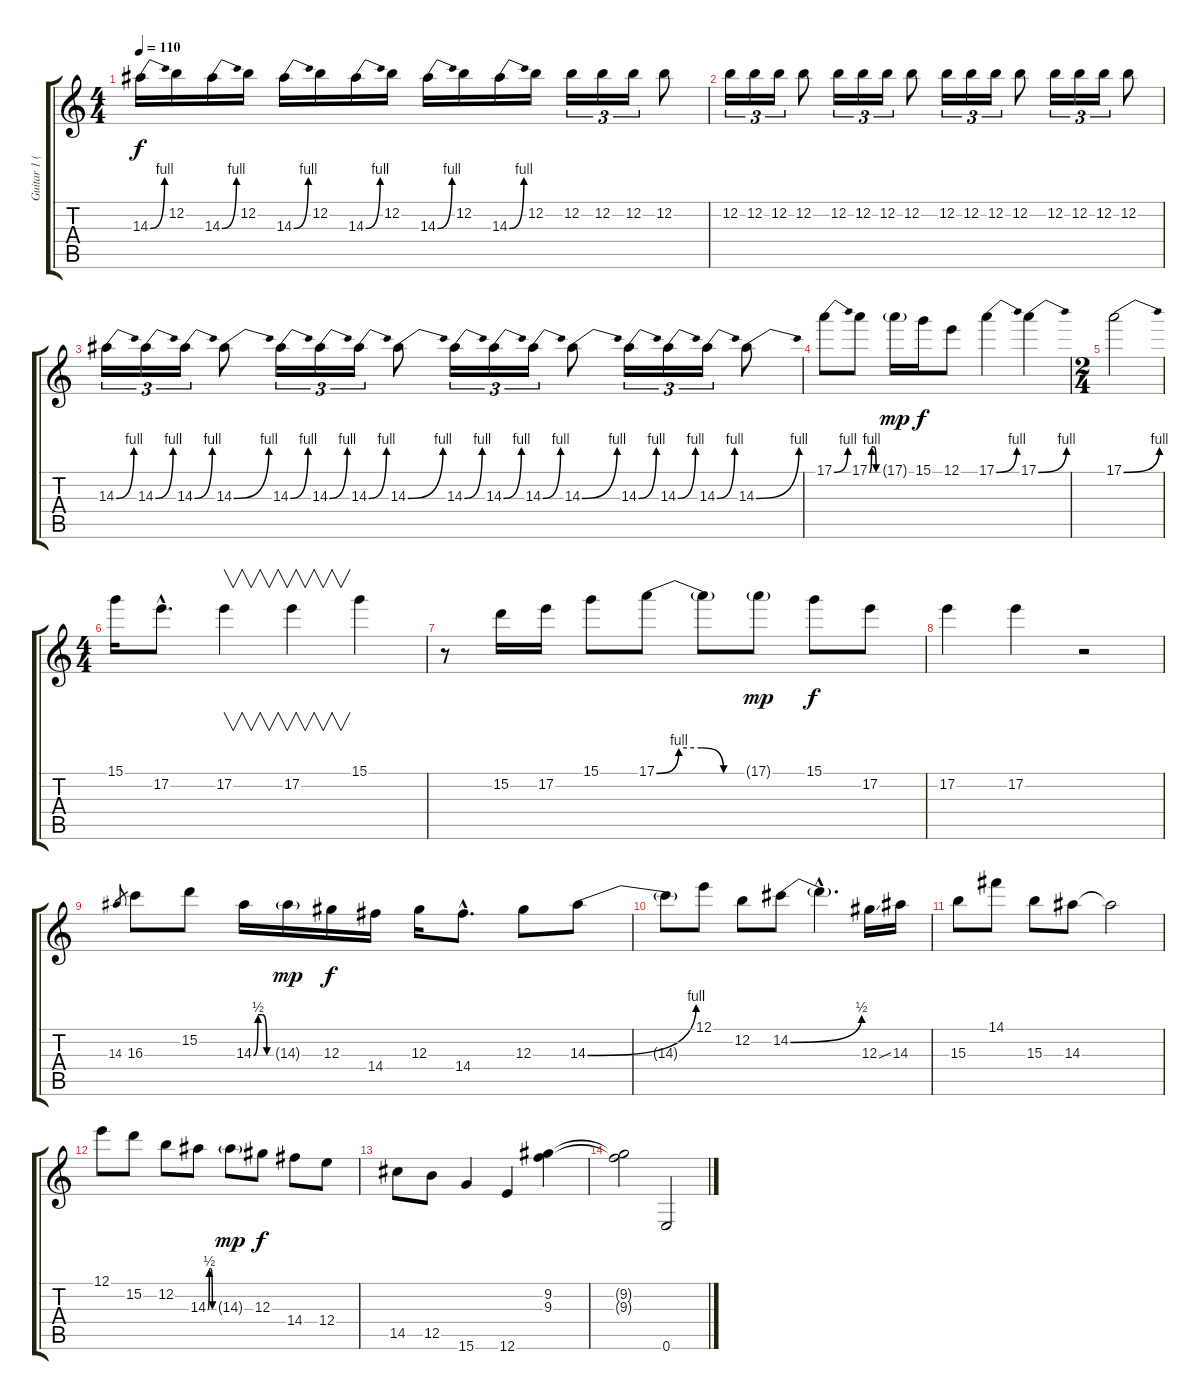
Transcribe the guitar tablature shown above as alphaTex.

\track ("Guitar 1 (Wah-Wah & Slide)" "Guitar 1 (") {instrument electricguitarclean}
\staff {score tabs}
\tuning (E4 B3 Ab3 E3 B2 E2) {hide}
\ts (4 4)
\tempo 110
\clef g2
\ks c
14.3{be (bend 0 0 60 4)}.16{dy f} 12.2.16 14.3{be (bend 0 0 60 4)}.16 12.2.16 14.3{be (bend 0 0 60 4)}.16 12.2.16 14.3{be (bend 0 0 60 4)}.16 12.2.16 14.3{be (bend 0 0 60 4)}.16 12.2.16 14.3{be (bend 0 0 60 4)}.16 12.2.16 12.2.16{tu (3 2)} 12.2.16{tu (3 2)} 12.2.16{tu (3 2)} 12.2.8 |
12.2.16{tu (3 2)} 12.2.16{tu (3 2)} 12.2.16{tu (3 2)} 12.2.8 12.2.16{tu (3 2)} 12.2.16{tu (3 2)} 12.2.16{tu (3 2)} 12.2.8 12.2.16{tu (3 2)} 12.2.16{tu (3 2)} 12.2.16{tu (3 2)} 12.2.8 12.2.16{tu (3 2)} 12.2.16{tu (3 2)} 12.2.16{tu (3 2)} 12.2.8 |
14.3{be (bend 0 0 60 4)}.16{tu (3 2)} 14.3{be (bend 0 0 60 4)}.16{tu (3 2)} 14.3{be (bend 0 0 60 4)}.16{tu (3 2)} 14.3{be (bend 0 0 60 4)}.8 14.3{be (bend 0 0 60 4)}.16{tu (3 2)} 14.3{be (bend 0 0 60 4)}.16{tu (3 2)} 14.3{be (bend 0 0 60 4)}.16{tu (3 2)} 14.3{be (bend 0 0 60 4)}.8 14.3{be (bend 0 0 60 4)}.16{tu (3 2)} 14.3{be (bend 0 0 60 4)}.16{tu (3 2)} 14.3{be (bend 0 0 60 4)}.16{tu (3 2)} 14.3{be (bend 0 0 60 4)}.8 14.3{be (bend 0 0 60 4)}.16{tu (3 2)} 14.3{be (bend 0 0 60 4)}.16{tu (3 2)} 14.3{be (bend 0 0 60 4)}.16{tu (3 2)} 14.3{be (bend 0 0 60 4)}.8 |
17.1{be (bend 0 0 60 4)}.8 17.1{be (custom 0 0 15 4 30 4 45 0 60 0)}.8 17.1{g}.16{dy mp} 15.1.16{dy f} 12.1.8 17.1{be (bend 0 0 60 4)}.4 17.1{be (bend 0 0 60 4)}.4 |
\ts (2 4)
17.1{be (bend 0 0 60 4)}.2 |
\ts (4 4)
15.1.16 17.2{hac}.8{d} 17.2.4{v} 17.2.4{v} 15.1.4 |
r.8 15.2.16 17.2.16 15.1.8 17.1{be (custom 0 0 15 4 30 4 45 0 60 0)}.8 17.1{t}.8 17.1{g}.8{dy mp} 15.1.8{dy f} 17.2.8 |
17.2.4 17.2.4 r.2 |
14.3.8{gr} 16.3.8 15.2.8 14.3{be (custom 0 0 15 2 30 2 45 0 60 0)}.16 14.3{g}.16{dy mp} 12.3.16{dy f} 14.4.16 12.3.16 14.4{hac}.8{d} 12.3.8 14.3{be (bend 0 0 60 4)}.8 |
14.3{t}.8 12.1.8 12.2.8 14.2{be (bend 0 0 60 2)}.8 14.2{hac t}.4{d} 12.3{ss}.16 14.3.16 |
15.3.8 14.1.8 15.3.8 14.3.8 14.3{t}.2 |
12.1.8 15.2.8 12.2.8 14.3{be (custom 0 0 15 2 30 2 45 0 60 0)}.8 14.3{g}.8{dy mp} 12.3.8{dy f} 14.4.8 12.4.8 |
14.5.8 12.5.8 15.6.4 12.6.4 (9.2 9.3).4 |
(9.2{t} 9.3{t}).2 0.6.2
